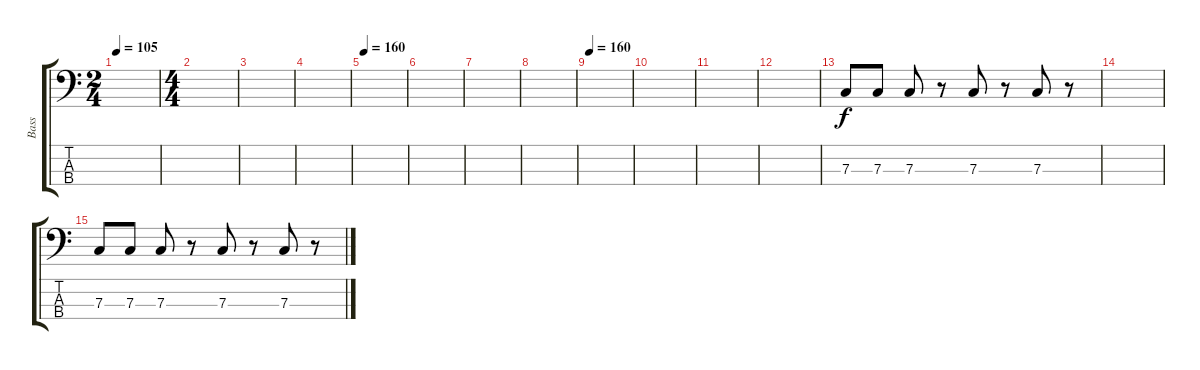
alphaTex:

\track ("Bass" "Bass") {instrument electricbasspick}
\staff {score tabs}
\tuning (Eb2 Bb1 F1 C1) {hide}
\ts (2 4)
\tempo 105
\clef f4
\ks c
|
\ts (4 4)
|
|
|
\tempo 160
|
|
|
|
\tempo 160
|
|
|
|
7.3.8{volume 10 instrument synthbass2} 7.3.8 7.3.8 r.8 7.3.8 r.8 7.3.8 r.8 |
|
7.3.8 7.3.8 7.3.8 r.8 7.3.8 r.8 7.3.8 r.8
